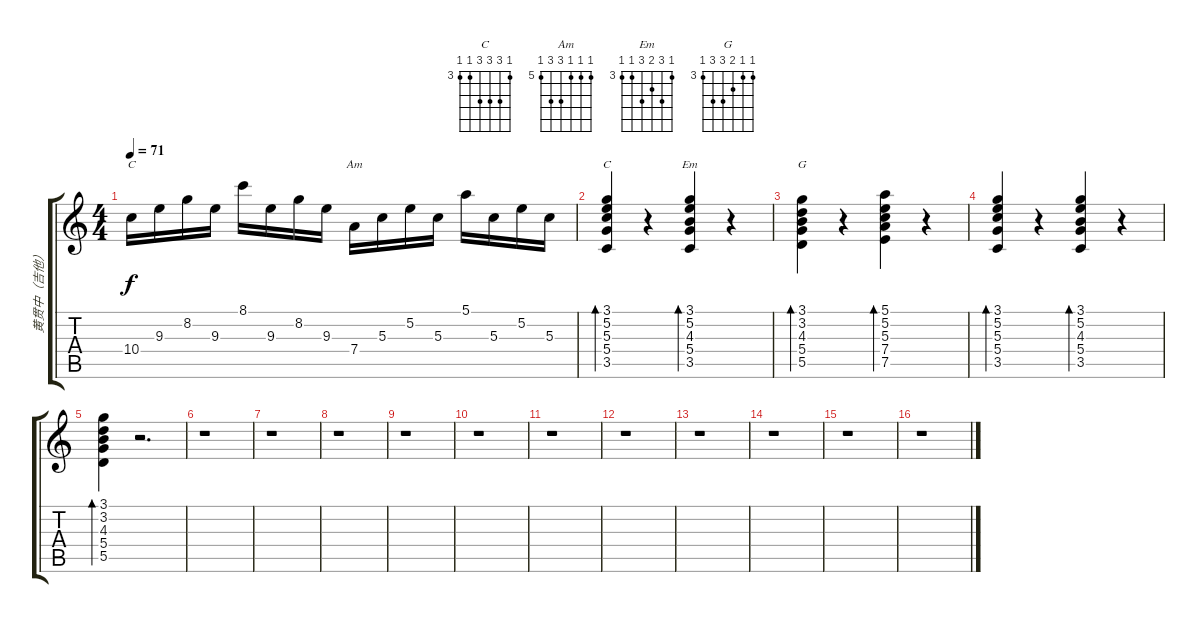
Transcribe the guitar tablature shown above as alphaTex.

\track ("黄贯中（吉他）" "黄贯中（吉他）") {instrument acousticguitarsteel}
\staff {score tabs}
\tuning (E4 B3 G3 D3 A2 E2) {hide}
\chord ("C" 8 8 9 10 10 8) {firstfret 8}
\chord ("Am" 5 5 5 7 7 5) {firstfret 5}
\chord ("C" 3 5 5 5 3 3) {firstfret 3}
\chord ("Em" 3 5 4 5 3 3) {firstfret 3}
\chord ("G" 3 3 4 5 5 3) {firstfret 3}
\ts (4 4)
\tempo 71
\clef g2
\ks c
10.4.16{ch "C" dy f} 9.3.16 8.2.16 9.3.16 8.1.16 9.3.16 8.2.16 9.3.16 7.4.16{ch "Am"} 5.3.16 5.2.16 5.3.16 5.1.16 5.3.16 5.2.16 5.3.16 |
(3.1 5.2 5.3 5.4 3.5).4{bd 120 ch "C"} r.4 (3.1 5.2 4.3 5.4 3.5).4{bd 120 ch "Em"} r.4 |
(3.1 3.2 4.3 5.4 5.5).4{bd 120 ch "G"} r.4 (5.1 5.2 5.3 7.4 7.5).4{bd 120} r.4 |
(3.1 5.2 5.3 5.4 3.5).4{bd 120} r.4 (3.1 5.2 4.3 5.4 3.5).4{bd 120} r.4 |
(3.1 3.2 4.3 5.4 5.5).4{bd 120} r.2{d} |
r.1 |
r.1 |
r.1 |
r.1 |
r.1 |
r.1 |
r.1 |
r.1 |
r.1 |
r.1 |
r.1
